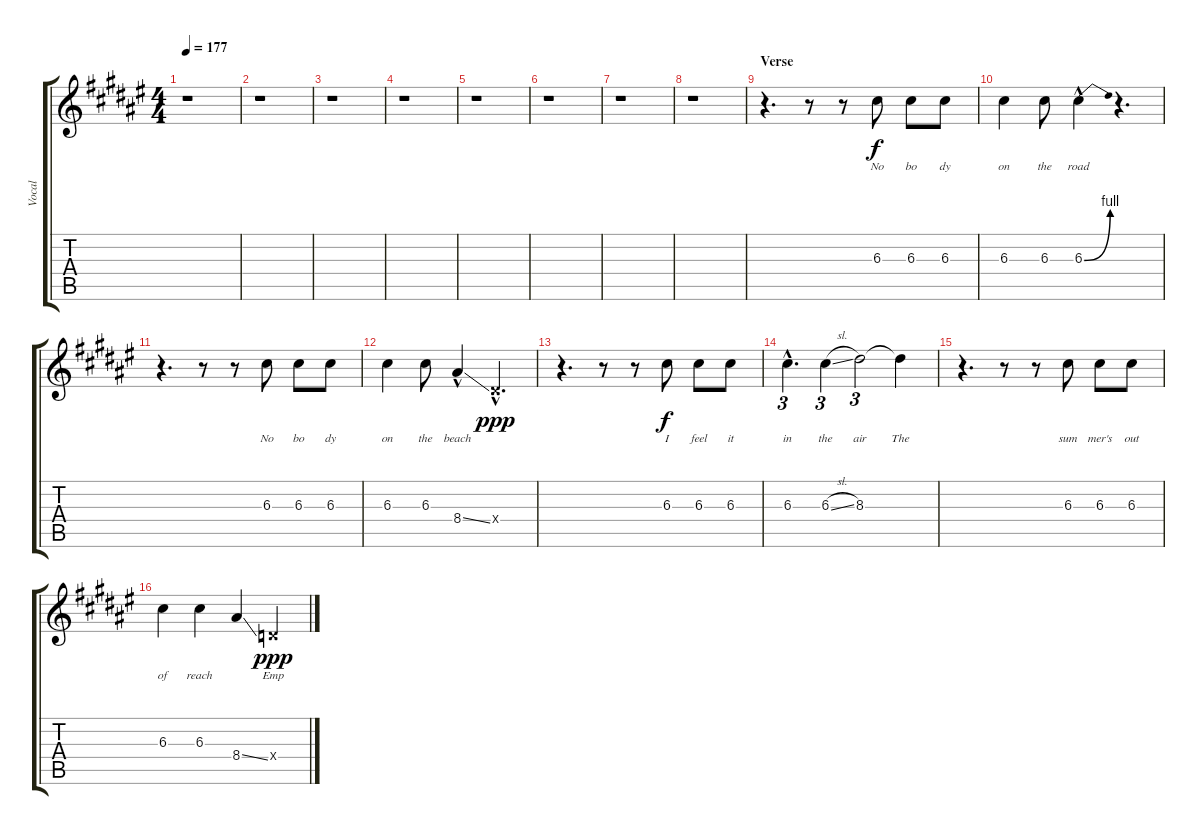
\track ("Vocal" "Vocal") {instrument electricguitarjazz}
\staff {score tabs}
\tuning (E4 B3 G3 D3 A2 E2) {hide}
\ts (4 4)
\tempo 177
\clef g2
\ks d#minor
r.1{dy f} |
r.1 |
r.1 |
r.1 |
r.1 |
r.1 |
r.1 |
r.1 |
\section ("" "Verse")
r.4{d} r.8 r.8 6.3.8{lyrics (0 "No") lyrics (1 "") lyrics (2 "") lyrics (3 "") lyrics (4 "")} 6.3.8{lyrics (0 "bo") lyrics (1 "") lyrics (2 "") lyrics (3 "") lyrics (4 "")} 6.3.8{lyrics (0 "dy") lyrics (1 "") lyrics (2 "") lyrics (3 "") lyrics (4 "")} |
6.3.4{lyrics (0 "on") lyrics (1 "") lyrics (2 "") lyrics (3 "") lyrics (4 "")} 6.3.8{lyrics (0 "the") lyrics (1 "") lyrics (2 "") lyrics (3 "") lyrics (4 "")} 6.3{be (bend 0 0 60 4) hac}.4{lyrics (0 "road") lyrics (1 "") lyrics (2 "") lyrics (3 "") lyrics (4 "")} r.4{d} |
r.4{d} r.8 r.8 6.3.8{lyrics (0 "No") lyrics (1 "") lyrics (2 "") lyrics (3 "") lyrics (4 "")} 6.3.8{lyrics (0 "bo") lyrics (1 "") lyrics (2 "") lyrics (3 "") lyrics (4 "")} 6.3.8{lyrics (0 "dy") lyrics (1 "") lyrics (2 "") lyrics (3 "") lyrics (4 "")} |
6.3.4{lyrics (0 "on") lyrics (1 "") lyrics (2 "") lyrics (3 "") lyrics (4 "")} 6.3.8{lyrics (0 "the") lyrics (1 "") lyrics (2 "") lyrics (3 "") lyrics (4 "")} 8.4{ss hac}.4{lyrics (0 "beach") lyrics (1 "") lyrics (2 "") lyrics (3 "") lyrics (4 "")} 1.4{hac x}.4{d lyrics (0 "") lyrics (1 "") lyrics (2 "") lyrics (3 "") lyrics (4 "") dy ppp} |
r.4{d} r.8 r.8 6.3.8{lyrics (0 "I") lyrics (1 "") lyrics (2 "") lyrics (3 "") lyrics (4 "") dy f} 6.3.8{lyrics (0 "feel") lyrics (1 "") lyrics (2 "") lyrics (3 "") lyrics (4 "")} 6.3.8{lyrics (0 "it") lyrics (1 "") lyrics (2 "") lyrics (3 "") lyrics (4 "")} |
6.3{hac}.4{d tu (3 2) lyrics (0 "in") lyrics (1 "") lyrics (2 "") lyrics (3 "") lyrics (4 "")} 6.3{sl}.4{tu (3 2) lyrics (0 "the") lyrics (1 "") lyrics (2 "") lyrics (3 "") lyrics (4 "")} 8.3.2{tu (3 2) lyrics (0 "air") lyrics (1 "") lyrics (2 "") lyrics (3 "") lyrics (4 "")} 8.3{t}.4{lyrics (0 "The") lyrics (1 "") lyrics (2 "") lyrics (3 "") lyrics (4 "")} |
r.4{d} r.8 r.8 6.3.8{lyrics (0 "sum") lyrics (1 "") lyrics (2 "") lyrics (3 "") lyrics (4 "")} 6.3.8{lyrics (0 "mer's") lyrics (1 "") lyrics (2 "") lyrics (3 "") lyrics (4 "")} 6.3.8{lyrics (0 "out") lyrics (1 "") lyrics (2 "") lyrics (3 "") lyrics (4 "")} |
6.3.4{lyrics (0 "of") lyrics (1 "") lyrics (2 "") lyrics (3 "") lyrics (4 "")} 6.3.4{lyrics (0 "reach") lyrics (1 "") lyrics (2 "") lyrics (3 "") lyrics (4 "")} 8.4{ss}.4{lyrics (0 "") lyrics (1 "") lyrics (2 "") lyrics (3 "") lyrics (4 "")} 0.4{x}.4{lyrics (0 "Emp") lyrics (1 "") lyrics (2 "") lyrics (3 "") lyrics (4 "") dy ppp}
